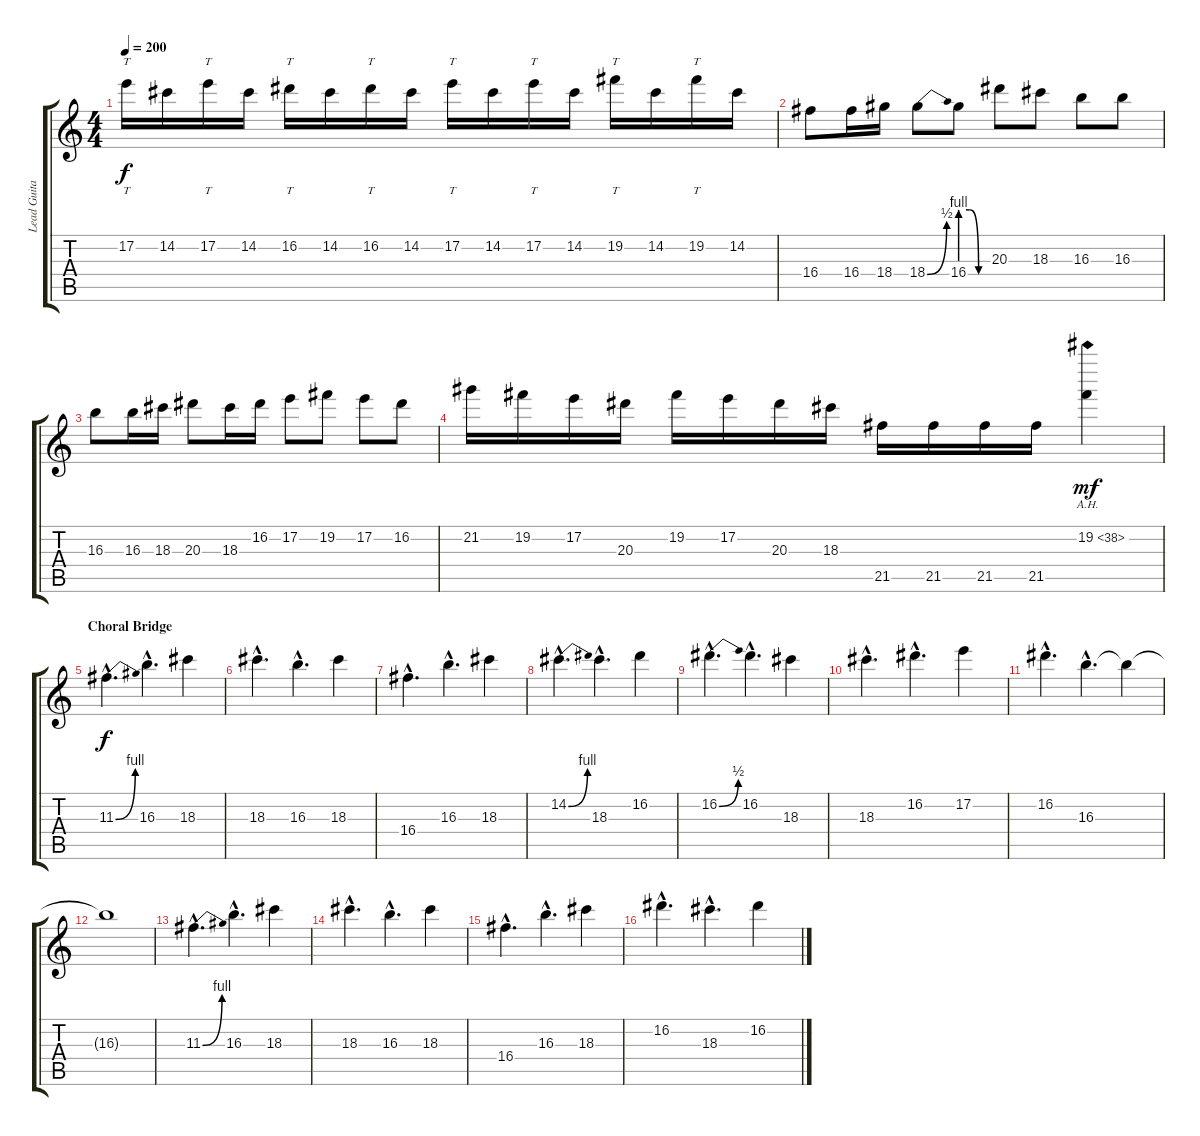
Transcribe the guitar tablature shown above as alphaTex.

\track ("Lead Guitar (Totman)" "Lead Guita") {instrument distortionguitar}
\staff {score tabs}
\tuning (E4 B3 G3 D3 A2 E2) {hide}
\ts (4 4)
\tempo 200
\clef g2
\ks c
17.2.16{tt dy f} 14.2.16 17.2.16{tt} 14.2.16 16.2.16{tt} 14.2.16 16.2.16{tt} 14.2.16 17.2.16{tt} 14.2.16 17.2.16{tt} 14.2.16 19.2.16{tt} 14.2.16 19.2.16{tt} 14.2.16 |
16.4.8 16.4.16 18.4.16 18.4{be (bend 0 0 60 2)}.8 16.4{be (custom 0 4 20 4 40 0 60 0)}.8 20.3.8 18.3.8 16.3.8 16.3.8 |
16.3.8 16.3.16 18.3.16 20.3.8 18.3.16 16.2.16 17.2.8 19.2.8 17.2.8 16.2.8 |
21.2.16 19.2.16 17.2.16 20.3.16 19.2.16 17.2.16 20.3.16 18.3.16 21.5.16 21.5.16 21.5.16 21.5.16 19.2{ah 19}.4{dy mf} |
\section ("" "Choral Bridge")
11.3{be (bend 0 0 60 4) hac}.4{d dy f volume 12 balance 6 instrument distortionguitar} 16.3{hac}.4{d} 18.3.4 |
18.3{hac}.4{d} 16.3{hac}.4{d} 18.3.4 |
16.4{hac}.4{d} 16.3{hac}.4{d} 18.3.4 |
14.2{be (bend 0 0 60 4) hac}.4{d} 18.3{hac}.4{d} 16.2.4 |
16.2{be (bend 0 0 60 2) hac}.4{d} 16.2{hac}.4{d} 18.3.4 |
18.3{hac}.4{d} 16.2{hac}.4{d} 17.2.4 |
16.2{hac}.4{d} 16.3{hac}.4{d} 16.3{t}.4 |
16.3{t}.1 |
11.3{be (bend 0 0 60 4) hac}.4{d} 16.3{hac}.4{d} 18.3.4 |
18.3{hac}.4{d} 16.3{hac}.4{d} 18.3.4 |
16.4{hac}.4{d} 16.3{hac}.4{d} 18.3.4 |
16.2{hac}.4{d} 18.3{hac}.4{d} 16.2.4
